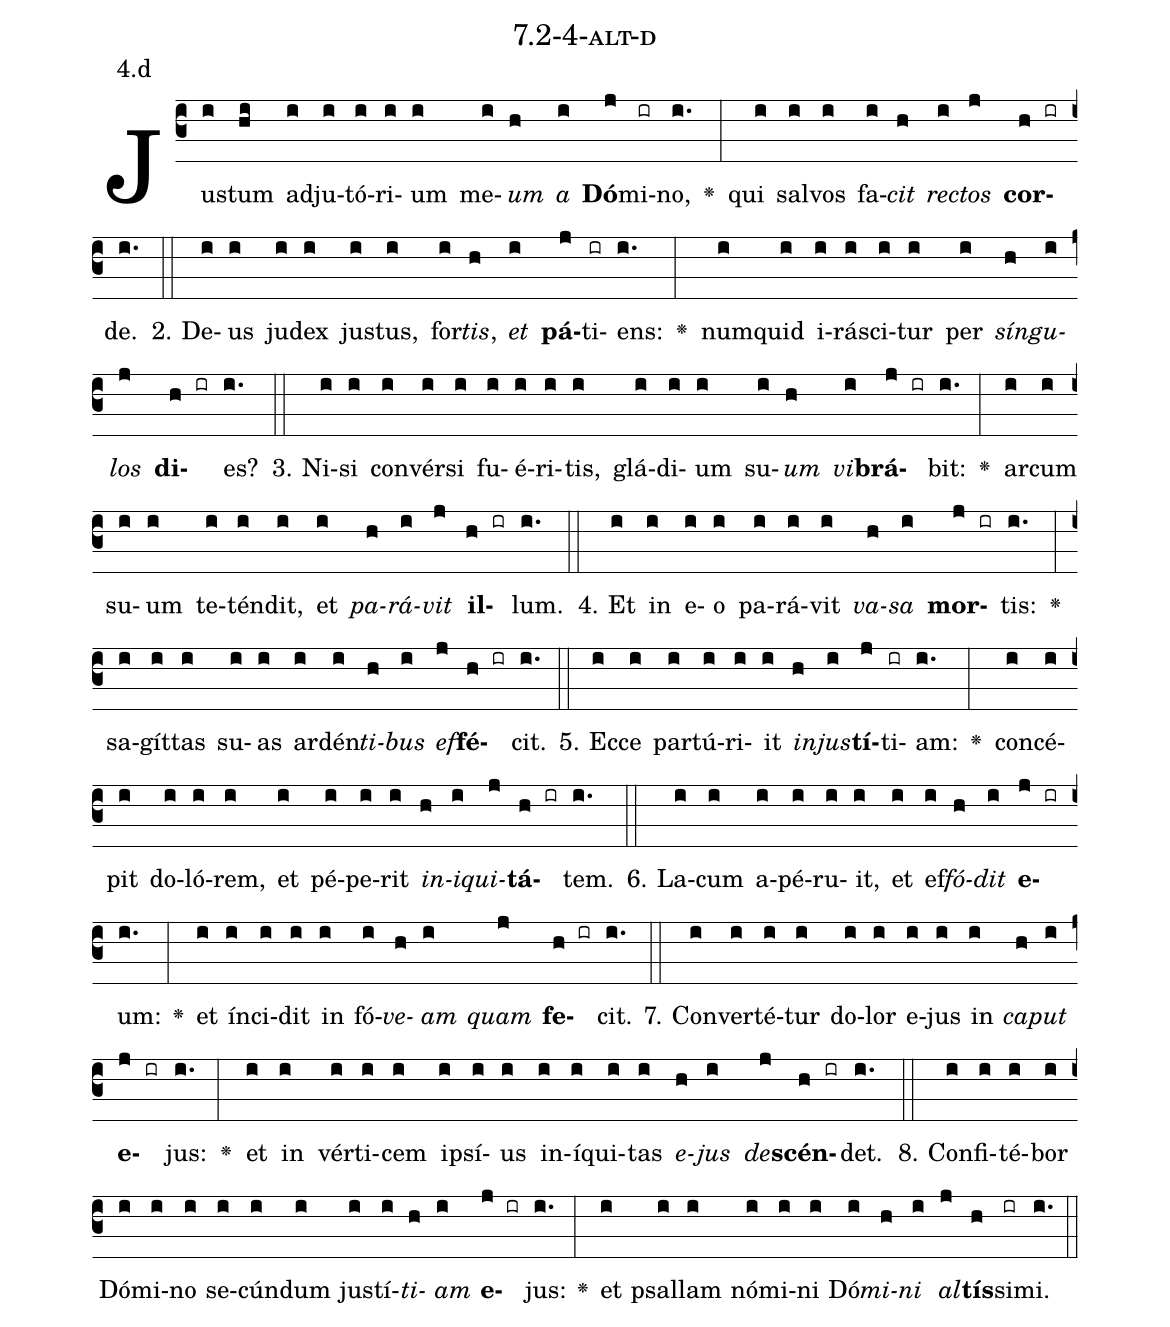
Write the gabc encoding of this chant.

name: 7.2-4-alt-d;
annotation: 4.d;
%%
(c3)Jus(i)tum(hi) ad(i)ju(i)tó(i)ri(i)um(i) me(i)<i>um</i>(h) <i>a</i>(i) <b>Dó</b>(j)mi(ir)no,(i.) <v>\greheightstar</v>(:) qui(i) sal(i)vos(i) fa(i)<i>cit</i>(h) <i>rec</i>(i)<i>tos</i>(j) <b>cor</b>(h ir)de.(i.) (::)
2. De(i)us(i) ju(i)dex(i) jus(i)tus,(i) for(i)<i>tis</i>,(h) <i>et</i>(i) <b>pá</b>(j)ti(ir)ens:(i.) <v>\greheightstar</v>(:) num(i)quid(i) i(i)rá(i)sci(i)tur(i) per(i) <i>sín</i>(h)<i>gu</i>(i)<i>los</i>(j) <b>di</b>(h ir)es?(i.) (::)
3. Ni(i)si(i) con(i)vér(i)si(i) fu(i)é(i)ri(i)tis,(i) glá(i)di(i)um(i) su(i)<i>um</i>(h) <i>vi</i>(i)<b>brá</b>(j ir)bit:(i.) <v>\greheightstar</v>(:) ar(i)cum(i) su(i)um(i) te(i)tén(i)dit,(i) et(i) <i>pa</i>(h)<i>rá</i>(i)<i>vit</i>(j) <b>il</b>(h ir)lum.(i.) (::)
4. Et(i) in(i) e(i)o(i) pa(i)rá(i)vit(i) <i>va</i>(h)<i>sa</i>(i) <b>mor</b>(j ir)tis:(i.) <v>\greheightstar</v>(:) sa(i)gít(i)tas(i) su(i)as(i) ar(i)dén(i)<i>ti</i>(h)<i>bus</i>(i) <i>ef</i>(j)<b>fé</b>(h ir)cit.(i.) (::)
5. Ec(i)ce(i) par(i)tú(i)ri(i)it(i) <i>in</i>(h)<i>jus</i>(i)<b>tí</b>(j)ti(ir)am:(i.) <v>\greheightstar</v>(:) con(i)cé(i)pit(i) do(i)ló(i)rem,(i) et(i) pé(i)pe(i)rit(i) <i>in</i>(h)<i>i</i>(i)<i>qui</i>(j)<b>tá</b>(h ir)tem.(i.) (::)
6. La(i)cum(i) a(i)pé(i)ru(i)it,(i) et(i) ef(i)<i>fó</i>(h)<i>dit</i>(i) <b>e</b>(j ir)um:(i.) <v>\greheightstar</v>(:) et(i) ín(i)ci(i)dit(i) in(i) fó(i)<i>ve</i>(h)<i>am</i>(i) <i>quam</i>(j) <b>fe</b>(h ir)cit.(i.) (::)
7. Con(i)ver(i)té(i)tur(i) do(i)lor(i) e(i)jus(i) in(i) <i>ca</i>(h)<i>put</i>(i) <b>e</b>(j ir)jus:(i.) <v>\greheightstar</v>(:) et(i) in(i) vér(i)ti(i)cem(i) ip(i)sí(i)us(i) in(i)í(i)qui(i)tas(i) <i>e</i>(h)<i>jus</i>(i) <i>de</i>(j)<b>scén</b>(h ir)det.(i.) (::)
8. Con(i)fi(i)té(i)bor(i) Dó(i)mi(i)no(i) se(i)cún(i)dum(i) jus(i)tí(i)<i>ti</i>(h)<i>am</i>(i) <b>e</b>(j ir)jus:(i.) <v>\greheightstar</v>(:) et(i) psal(i)lam(i) nó(i)mi(i)ni(i) Dó(i)<i>mi</i>(h)<i>ni</i>(i) <i>al</i>(j)<b>tís</b>(h)si(ir)mi.(i.) (::)
